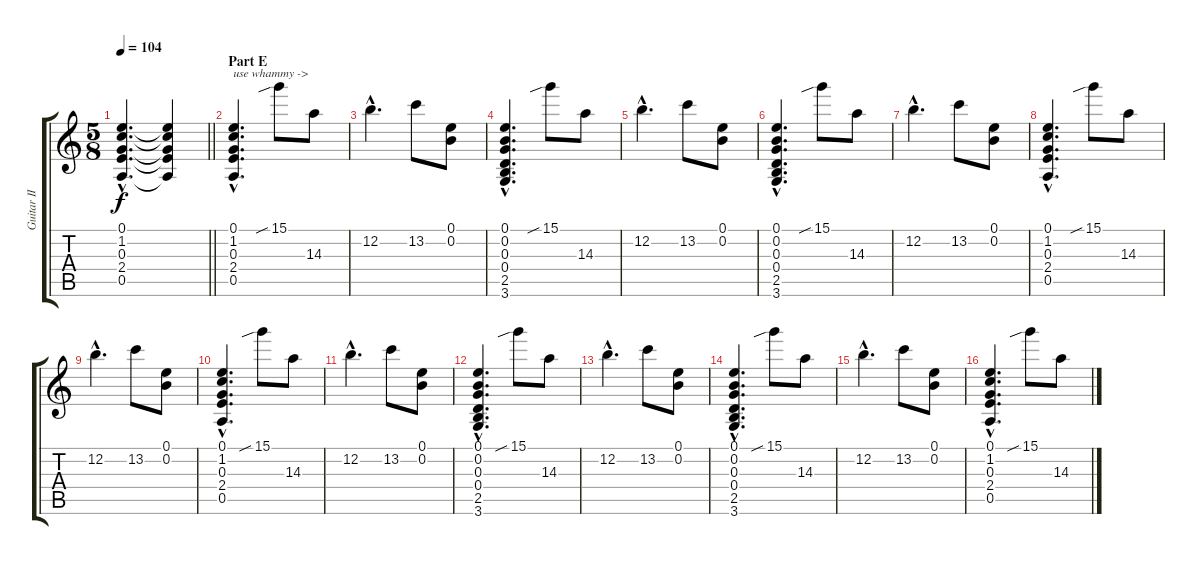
\track ("Guitar II (Sugizo)" "Guitar II ") {instrument distortionguitar}
\staff {score tabs}
\tuning (E4 B3 G3 D3 A2 E2) {hide}
\ts (5 8)
\tempo 104
\clef g2
\barLineRight lightlight
\ks c
(0.1{hac t} 1.2{hac t} 0.3{hac t} 2.4{hac t} 0.5{hac t}).4{d dy f} (0.1{t} 1.2{t} 0.3{t} 2.4{t} 0.5{t}).4 |
\section ("" "Part E")
(0.1{hac} 1.2{hac} 0.3{hac} 2.4{hac} 0.5{hac}).4{d txt "use whammy ->"} 15.1{sib}.8 14.3.8 |
12.2{hac}.4{d} 13.2.8 (0.1 0.2).8 |
(0.1{hac} 0.2{hac} 0.3{hac} 0.4{hac} 2.5{hac} 3.6{hac}).4{d} 15.1{sib}.8 14.3.8 |
12.2{hac}.4{d} 13.2.8 (0.1 0.2).8 |
(0.1{hac} 0.2{hac} 0.3{hac} 0.4{hac} 2.5{hac} 3.6{hac}).4{d} 15.1{sib}.8 14.3.8 |
12.2{hac}.4{d} 13.2.8 (0.1 0.2).8 |
(0.1{hac} 1.2{hac} 0.3{hac} 2.4{hac} 0.5{hac}).4{d} 15.1{sib}.8 14.3.8 |
12.2{hac}.4{d} 13.2.8 (0.1 0.2).8 |
(0.1{hac} 1.2{hac} 0.3{hac} 2.4{hac} 0.5{hac}).4{d} 15.1{sib}.8 14.3.8 |
12.2{hac}.4{d} 13.2.8 (0.1 0.2).8 |
(0.1{hac} 0.2{hac} 0.3{hac} 0.4{hac} 2.5{hac} 3.6{hac}).4{d} 15.1{sib}.8 14.3.8 |
12.2{hac}.4{d} 13.2.8 (0.1 0.2).8 |
(0.1{hac} 0.2{hac} 0.3{hac} 0.4{hac} 2.5{hac} 3.6{hac}).4{d} 15.1{sib}.8 14.3.8 |
12.2{hac}.4{d} 13.2.8 (0.1 0.2).8 |
(0.1{hac} 1.2{hac} 0.3{hac} 2.4{hac} 0.5{hac}).4{d} 15.1{sib}.8 14.3.8
